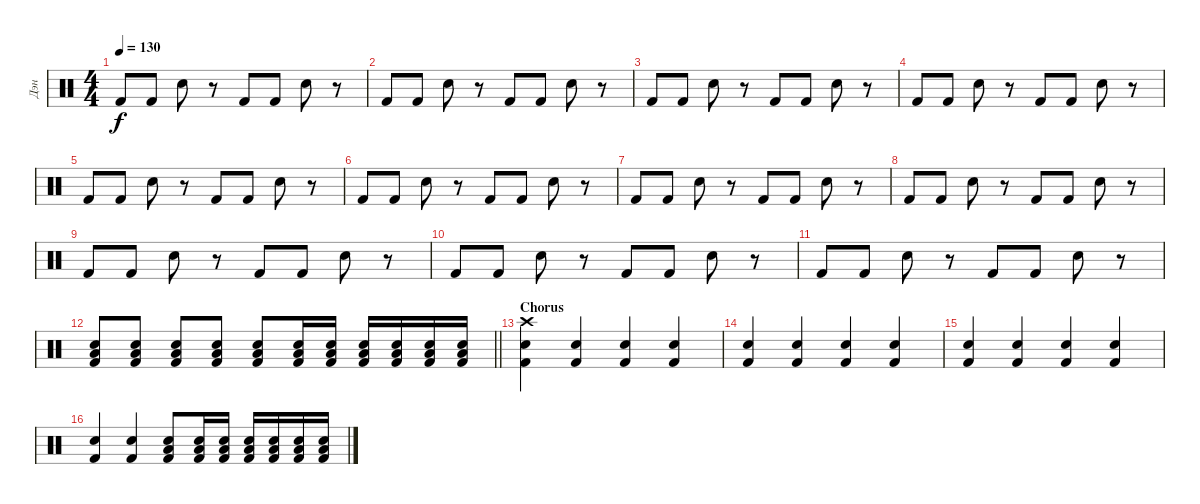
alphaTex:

\track ("Дэн" "Дэн") {instrument percussion}
\staff {score}
\articulation defaults
\ts (4 4)
\tempo 130
\clef neutral
\ks c "Kick (hit) 2".8{dy f} "Kick (hit) 2".8 "Snare (hit) 2".8
r.8 "Kick (hit) 2".8 "Kick (hit) 2".8 "Snare (hit) 2".8 r.8 |
"Kick (hit) 2".8 "Kick (hit) 2".8 "Snare (hit) 2".8 r.8 "Kick (hit) 2".8 "Kick (hit) 2".8 "Snare (hit) 2".8 r.8 |
"Kick (hit) 2".8 "Kick (hit) 2".8 "Snare (hit) 2".8 r.8 "Kick (hit) 2".8 "Kick (hit) 2".8 "Snare (hit) 2".8 r.8 |
"Kick (hit) 2".8 "Kick (hit) 2".8 "Snare (hit) 2".8 r.8 "Kick (hit) 2".8 "Kick (hit) 2".8 "Snare (hit) 2".8 r.8 |
"Kick (hit) 2".8 "Kick (hit) 2".8 "Snare (hit) 2".8 r.8 "Kick (hit) 2".8 "Kick (hit) 2".8 "Snare (hit) 2".8 r.8 |
"Kick (hit) 2".8 "Kick (hit) 2".8 "Snare (hit) 2".8 r.8 "Kick (hit) 2".8 "Kick (hit) 2".8 "Snare (hit) 2".8 r.8 |
"Kick (hit) 2".8 "Kick (hit) 2".8 "Snare (hit) 2".8 r.8 "Kick (hit) 2".8 "Kick (hit) 2".8 "Snare (hit) 2".8 r.8 |
"Kick (hit) 2".8 "Kick (hit) 2".8 "Snare (hit) 2".8 r.8 "Kick (hit) 2".8 "Kick (hit) 2".8 "Snare (hit) 2".8 r.8 |
"Kick (hit) 2".8 "Kick (hit) 2".8 "Snare (hit) 2".8 r.8 "Kick (hit) 2".8 "Kick (hit) 2".8 "Snare (hit) 2".8 r.8 |
"Kick (hit) 2".8 "Kick (hit) 2".8 "Snare (hit) 2".8 r.8 "Kick (hit) 2".8 "Kick (hit) 2".8 "Snare (hit) 2".8 r.8 |
"Kick (hit) 2".8 "Kick (hit) 2".8 "Snare (hit) 2".8 r.8 "Kick (hit) 2".8 "Kick (hit) 2".8 "Snare (hit) 2".8 r.8 |
\barLineRight lightlight
("Snare (hit) 2" "Low Tom (hit)" "Kick (hit) 2").8 ("Snare (hit) 2" "Low Tom (hit)" "Kick (hit) 2").8 ("Snare (hit) 2" "Low Tom (hit)" "Kick (hit) 2").8 ("Snare (hit) 2" "Low Tom (hit)" "Kick (hit) 2").8 ("Snare (hit) 2" "Low Tom (hit)" "Kick (hit) 2").8 ("Snare (hit) 2" "Low Tom (hit)" "Kick (hit) 2").16 ("Snare (hit) 2" "Low Tom (hit)" "Kick (hit) 2").16 ("Snare (hit) 2" "Low Tom (hit)" "Kick (hit) 2").16 ("Snare (hit) 2" "Low Tom (hit)" "Kick (hit) 2").16 ("Snare (hit) 2" "Low Tom (hit)" "Kick (hit) 2").16 ("Snare (hit) 2" "Low Tom (hit)" "Kick (hit) 2").16 |
\section ("" "Chorus")
("Snare (hit) 2" "Kick (hit) 2" "Crash high (hit)").4 ("Snare (hit) 2" "Kick (hit) 2").4 ("Snare (hit) 2" "Kick (hit) 2").4 ("Snare (hit) 2" "Kick (hit) 2").4 |
("Snare (hit) 2" "Kick (hit) 2").4 ("Snare (hit) 2" "Kick (hit) 2").4 ("Snare (hit) 2" "Kick (hit) 2").4 ("Snare (hit) 2" "Kick (hit) 2").4 |
("Snare (hit) 2" "Kick (hit) 2").4 ("Snare (hit) 2" "Kick (hit) 2").4 ("Snare (hit) 2" "Kick (hit) 2").4 ("Snare (hit) 2" "Kick (hit) 2").4 |
("Snare (hit) 2" "Kick (hit) 2").4 ("Snare (hit) 2" "Kick (hit) 2").4 ("Snare (hit) 2" "Low Tom (hit)" "Kick (hit) 2").8 ("Snare (hit) 2" "Low Tom (hit)" "Kick (hit) 2").16 ("Snare (hit) 2" "Low Tom (hit)" "Kick (hit) 2").16 ("Snare (hit) 2" "Low Tom (hit)" "Kick (hit) 2").16 ("Snare (hit) 2" "Low Tom (hit)" "Kick (hit) 2").16 ("Snare (hit) 2" "Low Tom (hit)" "Kick (hit) 2").16 ("Snare (hit) 2" "Low Tom (hit)" "Kick (hit) 2").16
